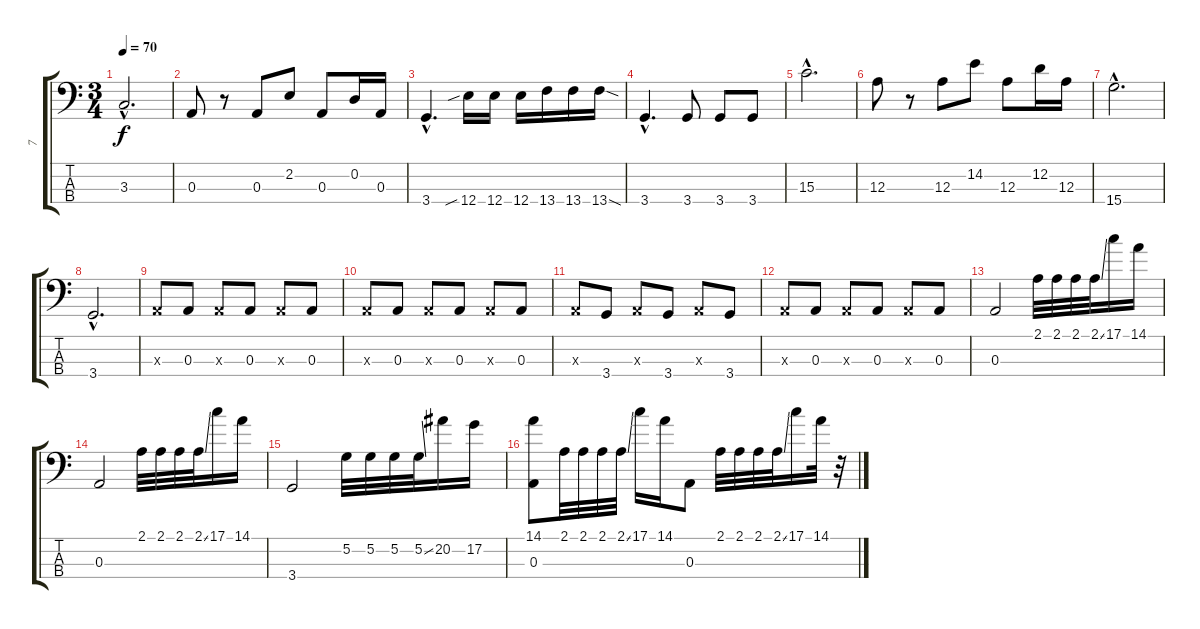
\track ("7" "7") {instrument acousticbass}
\staff {score tabs}
\tuning (G2 D2 A1 E1) {hide}
\ts (3 4)
\tempo 70
\clef f4
\ks c
3.3{hac}.2{d dy f} |
0.3.8 r.8 0.3.8 2.2.8 0.3.8 0.2.16 0.3.16 |
3.4{hac}.4{d} 12.4{sib}.16 12.4.16 12.4.16 13.4.16 13.4.16 13.4{sod}.16 |
3.4{hac}.4{d} 3.4.8 3.4.8 3.4.8 |
15.3{hac}.2{d} |
12.3.8 r.8 12.3.8 14.2.8 12.3.8 12.2.16 12.3.16 |
15.4{hac}.2{d} |
3.4{hac}.2{d} |
0.3{x}.8 0.3.8 0.3{x}.8 0.3.8 0.3{x}.8 0.3.8 |
0.3{x}.8 0.3.8 0.3{x}.8 0.3.8 0.3{x}.8 0.3.8 |
0.3{x}.8 3.4.8 0.3{x}.8 3.4.8 0.3{x}.8 3.4.8 |
0.3{x}.8 0.3.8 0.3{x}.8 0.3.8 0.3{x}.8 0.3.8 |
0.3.2 2.1.32 2.1.32 2.1.32 2.1{ss}.32{balance 0} 17.1.16 14.1.16 |
0.3.2{balance 8} 2.1.32 2.1.32 2.1.32 2.1{ss}.32{balance 16} 17.1.16 14.1.16 |
3.4.2{balance 8} 5.2.32 5.2.32 5.2.32 5.2{ss}.32 20.2.16 17.2.16 |
(14.1 0.3).8 2.1.32 2.1.32 2.1.32 2.1{ss}.32 17.1.16 14.1.16 0.3.8 2.1.32 2.1.32 2.1.32 2.1{ss}.32 17.1.16 14.1.32 r.32{volume 16 balance 0 instrument electricbassfinger}
